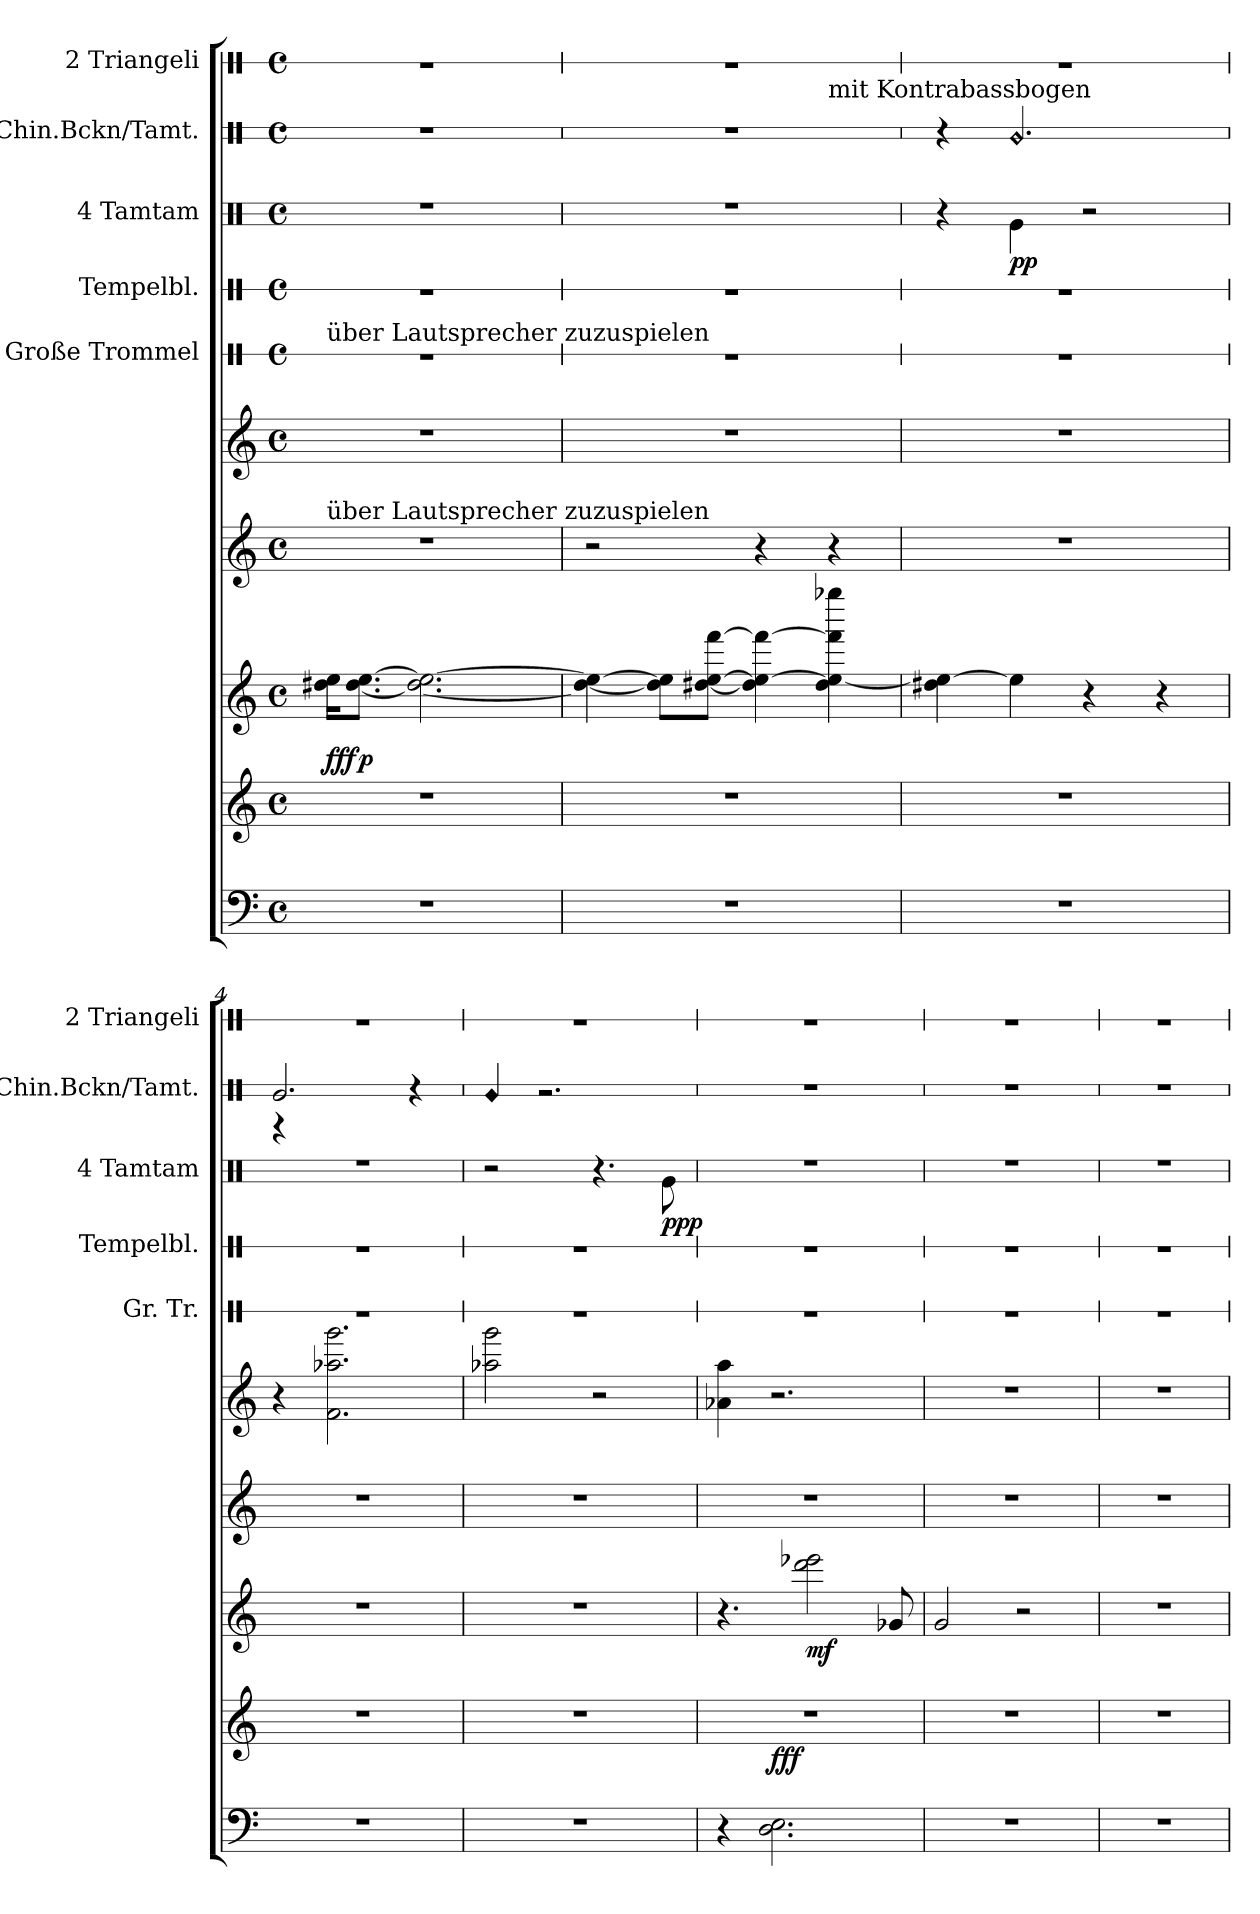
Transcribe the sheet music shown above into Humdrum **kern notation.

**kern	**kern	**dynam	**kern	**dynam	**kern	**kern	**kern	**kern	**kern	**dynam	**kern	**kern
*part9	*part8	*part8	*part7	*part7	*part6	*part6	*part5	*part4	*part3	*part3	*part2	*part1
*staff10	*staff9	*staff9	*staff8	*staff8	*staff7	*staff6	*staff5	*staff4	*staff3	*staff3	*staff2	*staff1
*	*	*	*	*	*	*	*I"Große Trommel	*I"Tempelbl.	*I"4 Tamtam	*	*I"Chin.Bckn/Tamt.	*I"2 Triangeli
*	*	*	*	*	*	*	*I'Gr. Tr.	*I'Tempelbl.	*I'4 Tamtam	*	*I'Chin.Bckn/Tamt.	*I'2 Triangeli
*	*	*	*	*	*	*	*stria1	*stria1	*stria3	*	*stria2	*stria1
*clefF4	*clefG2	*	*clefG2	*	*clefG2	*clefG2	*clefX	*clefX	*clefX	*	*clefX	*clefX
*k[]	*k[]	*	*k[]	*	*k[]	*k[]	*k[]	*k[]	*k[]	*	*k[]	*k[]
*C:	*C:	*	*C:	*	*C:	*C:	*C:	*C:	*C:	*	*C:	*C:
*M4/4	*M4/4	*	*M4/4	*	*M4/4	*M4/4	*M4/4	*M4/4	*M4/4	*	*M4/4	*M4/4
*met(c)	*met(c)	*	*met(c)	*	*met(c)	*met(c)	*met(c)	*met(c)	*met(c)	*	*met(c)	*met(c)
=1	=1	=1	=1	=1	=1	=1	=1	=1	=1	=1	=1	=1
!	!	!	!	!	!	!	!LO:TX:t=über Lautsprecher zuzuspielen	!	!	!	!	!
!	!	!	!	!	!LO:TX:t=über Lautsprecher zuzuspielen	!	!	!	!	!	!	!
1r	1r	.	16dd#Xi\ 16eei\KL	fff	1r	1r	1r	1r	1r	.	1r	1r
.	.	.	[8.dd#i\ [8.eei\J	p	.	.	.	.	.	.	.	.
.	.	.	2.dd#i_\ 2.eei_\	.	.	.	.	.	.	.	.	.
=2	=2	=2	=2	=2	=2	=2	=2	=2	=2	=2	=2	=2
*	*	*	*	*	*	*	*	*	*	*	*^	*
1r	1r	.	4dd#i_\ 4eei_\	.	2r	1r	1r	1r	1r	.	1r	2.ryy	1r
.	.	.	8dd#i]\ 8eei]\L	.	.	.	.	.	.	.	.	.	.
.	.	.	[8dd#Xi\ [8eei\ [8fffi\J	.	.	.	.	.	.	.	.	.	.
.	.	.	4dd#i]\ 4eei_\ 4fffi_\	.	4r	.	.	.	.	.	.	.	.
!	!	!	!	!	!	!	!	!	!	!	!	!LO:TX:t=mit Kontrabassbogen	!
.	.	.	4dd#i\ 4eei_\ 4fffi]\ 4gggg-Xi\	.	4r	.	.	.	.	.	.	4ryy	.
*	*	*	*	*	*	*	*	*	*	*	*v	*v	*
=3	=3	=3	=3	=3	=3	=3	=3	=3	=3	=3	=3	=3
1r	1r	.	4dd#Xi\ 4eei_\	.	1r	1r	1r	1r	4r	.	4r	1r
!	!	!	!	!	!	!	!	!	!	!	!LO:N:head=diamond	!
.	.	.	4eei\]	.	.	.	.	.	4Rei\	pp	2.Rei/	.
.	.	.	4r	.	.	.	.	.	2r	.	.	.
.	.	.	4r	.	.	.	.	.	.	.	.	.
=4	=4	=4	=4	=4	=4	=4	=4	=4	=4	=4	=4	=4
!	!	!	!	!	!	!	!	!	!	!	!LO:N:head=diamond	!
*	*	*	*	*	*	*	*	*	*	*	*^	*
1r	1r	.	1r	.	1r	4r	1r	1r	1r	.	2.Rei/	4r	1r
.	.	.	.	.	.	2.fi\ 2.aa-Xi\ 2.gggi\	.	.	.	.	.	2.ryy	.
.	.	.	.	.	.	.	.	.	.	.	4r	.	.
*	*	*	*	*	*	*	*	*	*	*	*v	*v	*
=5	=5	=5	=5	=5	=5	=5	=5	=5	=5	=5	=5	=5
!	!	!	!	!	!	!	!	!	!	!	!LO:N:head=diamond	!
1r	1r	.	1r	.	1r	2aa-Xi\ 2gggi\	1r	1r	2r	.	4Rei/	1r
.	.	.	.	.	.	.	.	.	.	.	2.r	.
.	.	.	.	.	.	2r	.	.	4.r	.	.	.
.	.	.	.	.	.	.	.	.	8Rei\	ppp	.	.
=6	=6	=6	=6	=6	=6	=6	=6	=6	=6	=6	=6	=6
*	*^	*	*	*	*	*	*	*	*	*	*	*
4r	1r	4ryy	.	4.r	.	1r	4a-Xi\ 4aai\	1r	1r	1r	.	1r	1r
2.Di\ 2.Ei\	.	2.ryy	fff	.	.	.	2.r	.	.	.	.	.	.
.	.	.	.	2dddi\ 2eee-Xi\	mf	.	.	.	.	.	.	.	.
.	.	.	.	8g-Xi/	.	.	.	.	.	.	.	.	.
*	*v	*v	*	*	*	*	*	*	*	*	*	*	*
!!LO:LB:g=z
=7	=7	=7	=7	=7	=7	=7	=7	=7	=7	=7	=7	=7
1r	1r	.	2gi/	.	1r	1r	1r	1r	1r	.	1r	1r
.	.	.	2r	.	.	.	.	.	.	.	.	.
=8	=8	=8	=8	=8	=8	=8	=8	=8	=8	=8	=8	=8
1r	1r	.	1r	.	1r	1r	1r	1r	1r	.	1r	1r
=	=	=	=	=	=	=	=	=	=	=	=	=
*-	*-	*-	*-	*-	*-	*-	*-	*-	*-	*-	*-	*-
